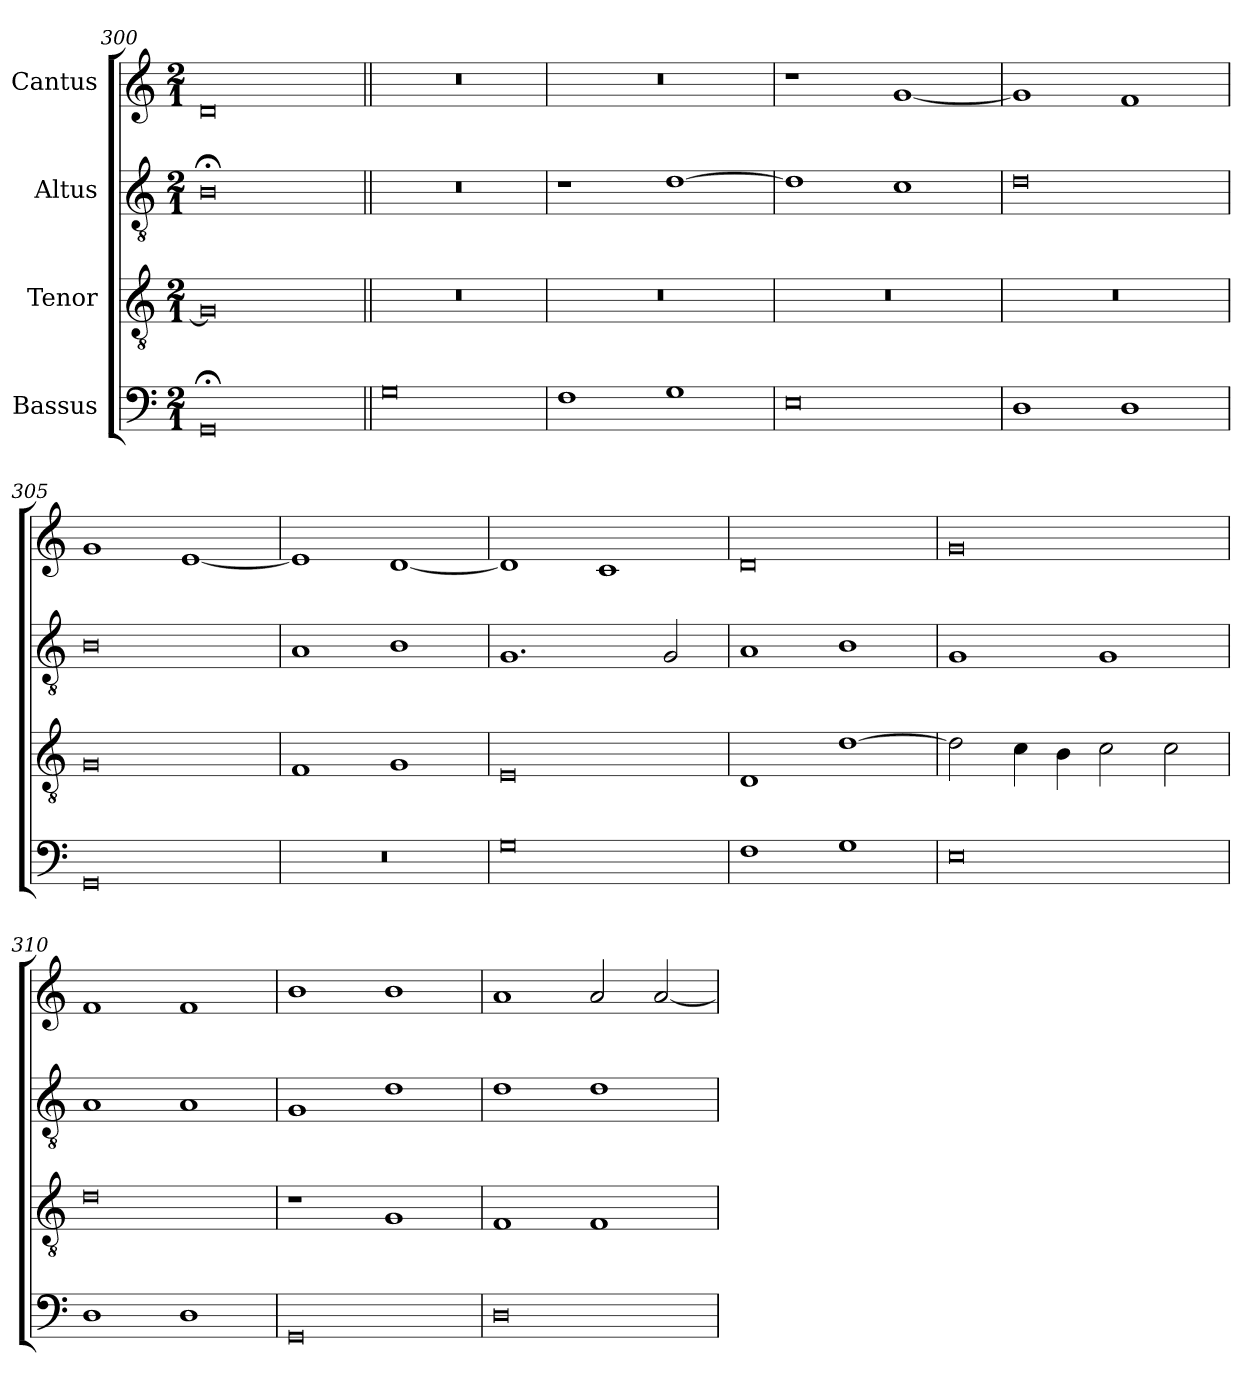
**kern	**kern	**kern	**kern
*part4	*part3	*part2	*part1
*staff4	*staff3	*staff2	*staff1
*I"Bassus	*I"Tenor	*I"Altus	*I"Cantus
*clefF4	*clefGv2	*clefGv2	*clefG2
*	*ITrd7c12	*ITrd7c12	*
*k[]	*k[]	*k[]	*k[]
*C:	*C:	*C:	*C:
*M2/1	*M2/1	*M2/1	*M2/1
=300	=300	=300	=300
0GG;i	0GGi]	0BB;i	0di
=301||	=301||	=301||	=301||
!	!LO:N:vis=1	!LO:N:vis=1	!LO:N:vis=1
0Gi	0r	0r	0r
=302	=302	=302	=302
!	!LO:N:vis=1	!	!LO:N:vis=1
1Fi	0r	1r	0r
1Gi	.	[>1Di	.
=303	=303	=303	=303
!	!LO:N:vis=1	!	!
0Ei	0r	1Di]	1r
.	.	1Ci	[<1gi
=304	=304	=304	=304
!	!LO:N:vis=1	!	!
1Di	0r	0Di	1gi]
1Di	.	.	1fi
=305	=305	=305	=305
0GGi	0GGi	0BBi	1gi
.	.	.	[<1ei
=306	=306	=306	=306
!LO:N:vis=1	!	!	!
0r	1FFi	1AAi	1ei]
.	1GGi	1BBi	[<1di
!!LO:LB:g=z
=307	=307	=307	=307
0Gi	0EEi	1.GGi	1di]
.	.	.	1ci
.	.	2GGi/	.
=308	=308	=308	=308
1Fi	1DDi	1AAi	0di
1Gi	[>1Di	1BBi	.
=309	=309	=309	=309
0Ei	2Di\]	1GGi	0gi
.	4Ci\	.	.
.	4BBi\	.	.
.	2Ci\	1GGi	.
.	2Ci\	.	.
=310	=310	=310	=310
1Di	0Di	1AAi	1fi
1Di	.	1AAi	1fi
=311	=311	=311	=311
0GGi	1r	1GGi	1bi
.	1GGi	1Di	1bi
=312	=312	=312	=312
0Di	1FFi	1Di	1ai
.	1FFi	1Di	2ai/
.	.	.	[<2ai/
=	=	=	=
*-	*-	*-	*-
